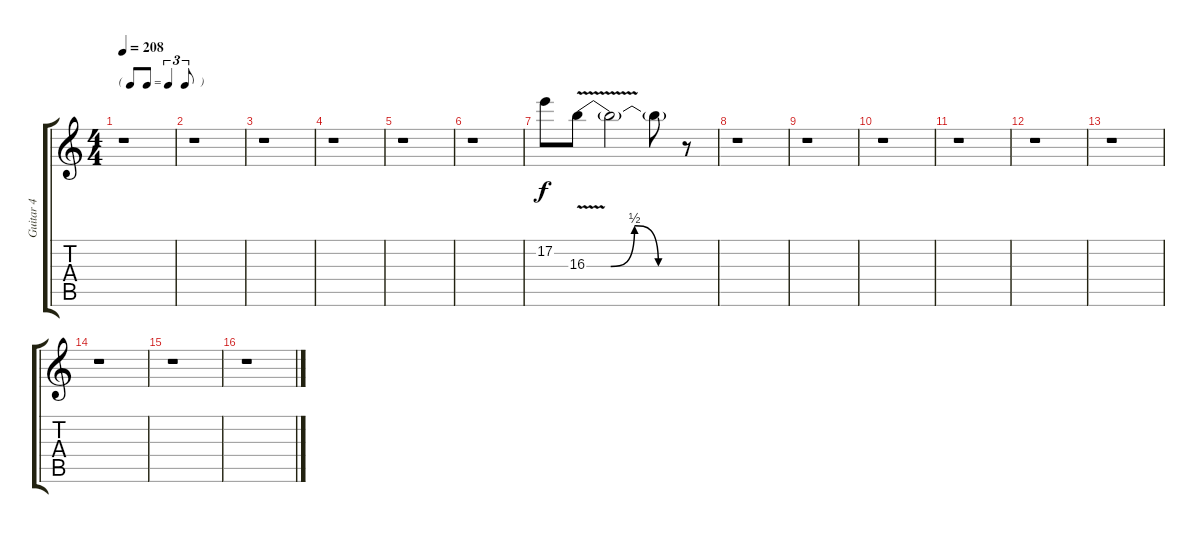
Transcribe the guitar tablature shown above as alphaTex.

\track ("Guitar 4" "Guitar 4") {instrument distortionguitar}
\staff {score tabs}
\tuning (E4 B3 G3 D3 A2 E2) {hide}
\ts (4 4)
\tf triplet8th
\tempo 208
\clef g2
\ks c
r.1{dy f} |
r.1 |
r.1 |
r.1 |
r.1 |
r.1 |
17.2.8 16.3{be (custom 0 0 15 0 30 2 45 0 60 0) v}.8 16.3{t}.2 16.3{t}.8 r.8 |
r.1 |
r.1 |
r.1 |
r.1 |
r.1 |
r.1 |
r.1 |
r.1 |
r.1
